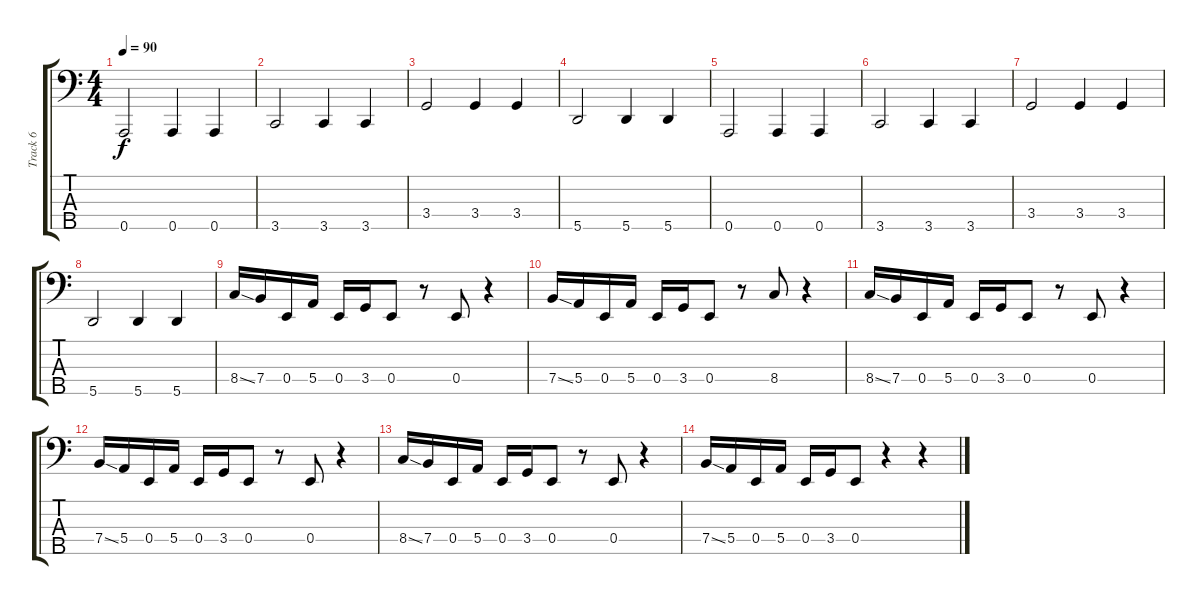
\track ("Track 6" "Track 6") {instrument electricbassfinger}
\staff {score tabs}
\tuning (G2 D2 A1 E1 A0) {hide}
\ts (4 4)
\tempo 90
\clef f4
\ks c
0.5.2{dy f} 0.5.4 0.5.4 |
3.5.2 3.5.4 3.5.4 |
3.4.2 3.4.4 3.4.4 |
5.5.2 5.5.4 5.5.4 |
0.5.2 0.5.4 0.5.4 |
3.5.2 3.5.4 3.5.4 |
3.4.2 3.4.4 3.4.4 |
5.5.2 5.5.4 5.5.4 |
8.4{ss}.16 7.4.16 0.4.16 5.4.16 0.4.16 3.4.16 0.4.8 r.8 0.4.8 r.4 |
7.4{ss}.16 5.4.16 0.4.16 5.4.16 0.4.16 3.4.16 0.4.8 r.8 8.4.8 r.4 |
8.4{ss}.16 7.4.16 0.4.16 5.4.16 0.4.16 3.4.16 0.4.8 r.8 0.4.8 r.4 |
7.4{ss}.16 5.4.16 0.4.16 5.4.16 0.4.16 3.4.16 0.4.8 r.8 0.4.8 r.4 |
8.4{ss}.16 7.4.16 0.4.16 5.4.16 0.4.16 3.4.16 0.4.8 r.8 0.4.8 r.4 |
7.4{ss}.16 5.4.16 0.4.16 5.4.16 0.4.16 3.4.16 0.4.8 r.4 r.4
